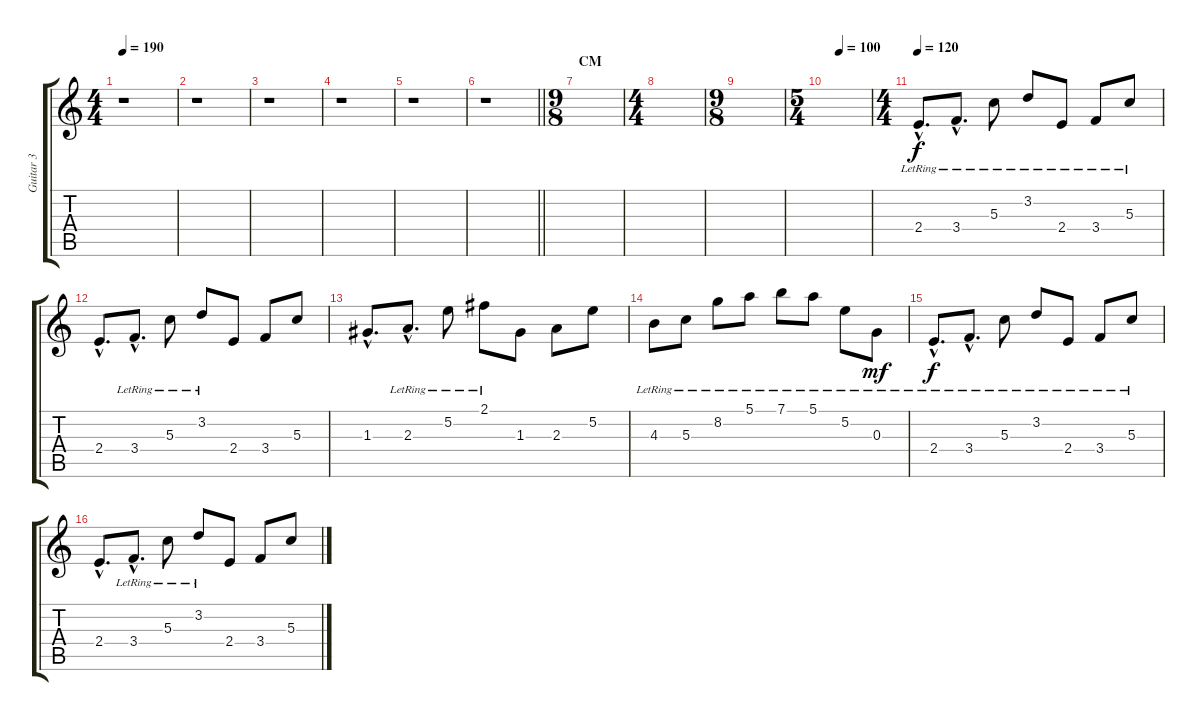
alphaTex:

\track ("Guitar 3" "Guitar 3") {instrument acousticguitarsteel}
\staff {score tabs}
\tuning (E4 B3 G3 D3 A2 E2) {hide}
\ts (4 4)
\tempo 190
\clef g2
\ks c
r.1{dy p} |
r.1 |
r.1 |
r.1 |
r.1 |
\barLineRight lightlight
r.1 |
\ts (9 8)
\section ("" "CM")
|
\ts (4 4)
|
\ts (9 8)
|
\ts (5 4)
\tempo (100 0.3)
|
\ts (4 4)
\tempo 120
2.4{hac lr}.8{d dy f} 3.4{hac lr}.8{d} 5.3{lr}.8 3.2{lr}.8 2.4{lr}.8 3.4{lr}.8 5.3{lr}.8 |
2.4{hac}.8{d} 3.4{hac lr}.8{d} 5.3{lr}.8 3.2{lr}.8 2.4.8 3.4.8 5.3.8 |
1.3{hac}.8{d} 2.3{hac lr}.8{d} 5.2{lr}.8 2.1{lr}.8 1.3.8 2.3.8 5.2.8 |
4.3{lr}.8 5.3{lr}.8 8.2{lr}.8 5.1{lr}.8 7.1{lr}.8 5.1{lr}.8 5.2{lr}.8 0.3{lr}.8{dy mf} |
2.4{hac lr}.8{d dy f} 3.4{hac lr}.8{d} 5.3{lr}.8 3.2{lr}.8 2.4{lr}.8 3.4{lr}.8 5.3{lr}.8 |
2.4{hac}.8{d} 3.4{hac lr}.8{d} 5.3{lr}.8 3.2{lr}.8 2.4.8 3.4.8 5.3.8
